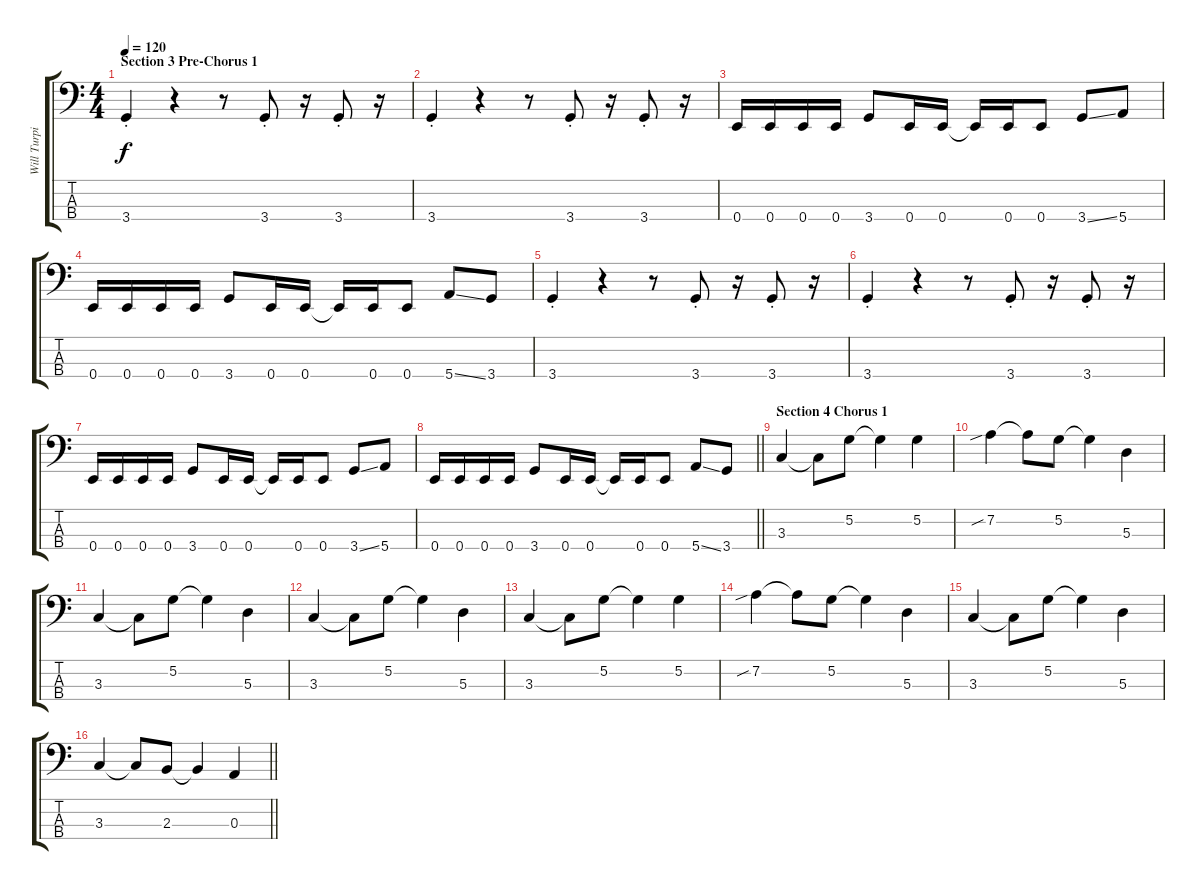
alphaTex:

\track ("Will Turpin" "Will Turpi") {instrument electricbassfinger}
\staff {score tabs}
\tuning (G2 D2 A1 E1) {hide}
\ts (4 4)
\section ("" "Section 3 Pre-Chorus 1")
\tempo 120
\clef f4
\ks c
3.4{st}.4{dy f} r.4 r.8 3.4{st}.8 r.16 3.4{st}.8 r.16 |
3.4{st}.4 r.4 r.8 3.4{st}.8 r.16 3.4{st}.8 r.16 |
0.4.16 0.4.16 0.4.16 0.4.16 3.4.8 0.4.16 0.4.16 0.4{t}.16 0.4.16 0.4.8 3.4{ss}.8 5.4.8 |
0.4.16 0.4.16 0.4.16 0.4.16 3.4.8 0.4.16 0.4.16 0.4{t}.16 0.4.16 0.4.8 5.4{ss}.8 3.4.8 |
3.4{st}.4 r.4 r.8 3.4{st}.8 r.16 3.4{st}.8 r.16 |
3.4{st}.4 r.4 r.8 3.4{st}.8 r.16 3.4{st}.8 r.16 |
0.4.16 0.4.16 0.4.16 0.4.16 3.4.8 0.4.16 0.4.16 0.4{t}.16 0.4.16 0.4.8 3.4{ss}.8 5.4.8 |
\barLineRight lightlight
0.4.16 0.4.16 0.4.16 0.4.16 3.4.8 0.4.16 0.4.16 0.4{t}.16 0.4.16 0.4.8 5.4{ss}.8 3.4.8 |
\section ("" "Section 4 Chorus 1")
3.3.4 3.3{t}.8 5.2.8 5.2{t}.4 5.2.4 |
7.2{sib}.4 7.2{t}.8 5.2.8 5.2{t}.4 5.3.4 |
3.3.4 3.3{t}.8 5.2.8 5.2{t}.4 5.3.4 |
3.3.4 3.3{t}.8 5.2.8 5.2{t}.4 5.3.4 |
3.3.4 3.3{t}.8 5.2.8 5.2{t}.4 5.2.4 |
7.2{sib}.4 7.2{t}.8 5.2.8 5.2{t}.4 5.3.4 |
3.3.4 3.3{t}.8 5.2.8 5.2{t}.4 5.3.4 |
\barLineRight lightlight
3.3.4 3.3{t}.8 2.3.8 2.3{t}.4 0.3.4
